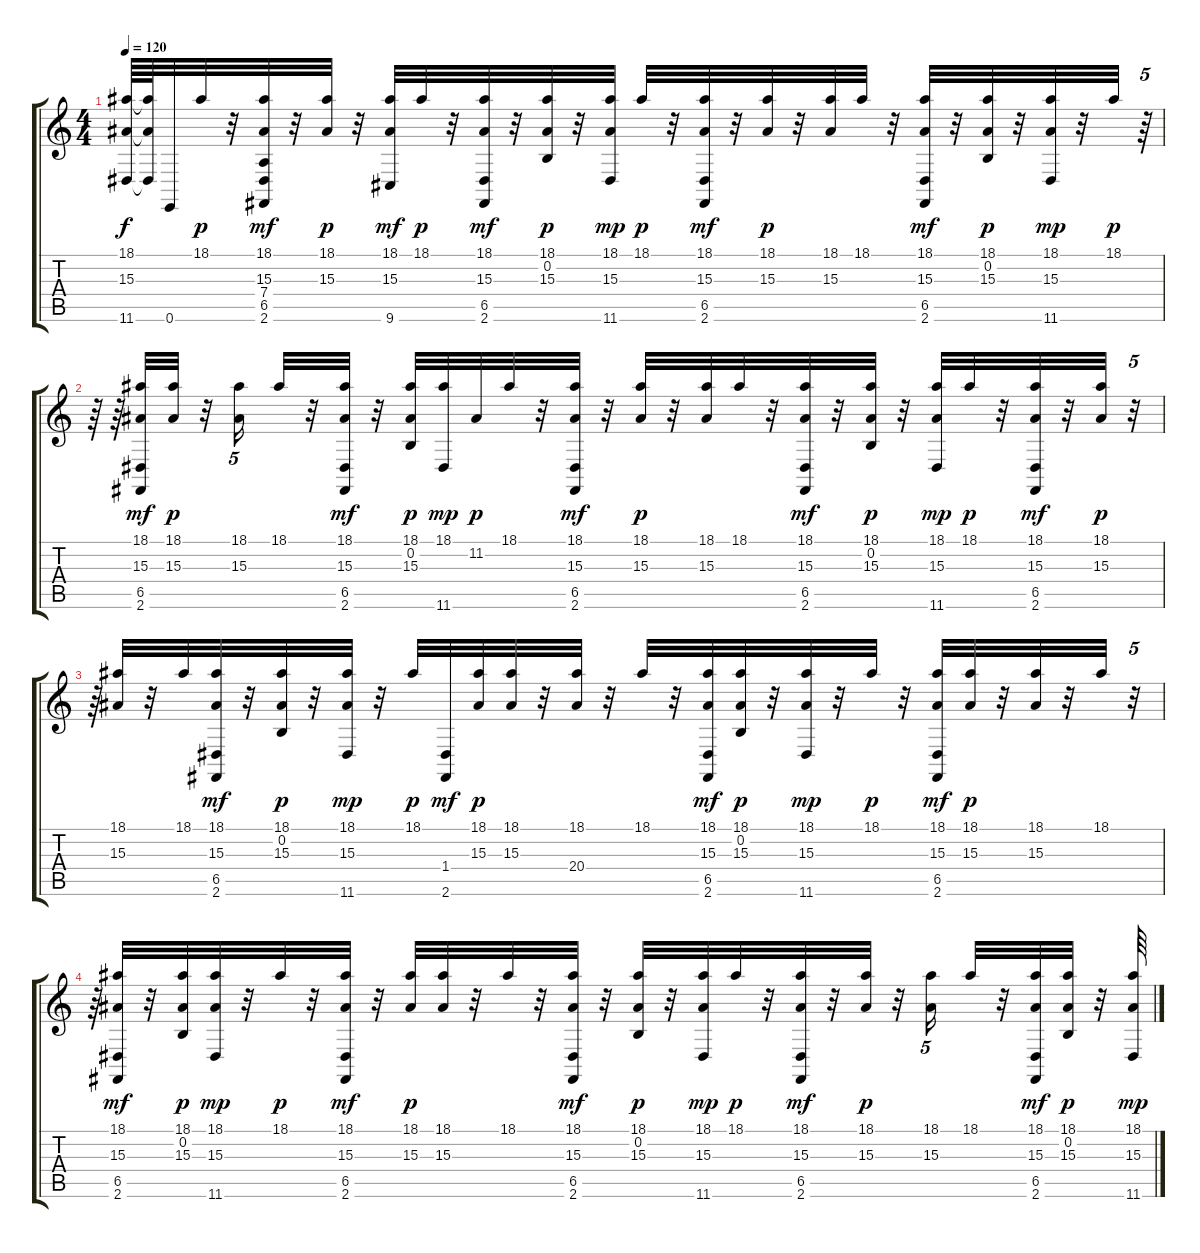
\track "" {instrument drawbarorgan}
\staff {score tabs}
\tuning (E4 B3 G3 D3 A2 E2) {hide}
\ts (4 4)
\tempo 120
\clef g2
\ks c
(18.1{t} 15.3{t} 11.6{t}).64{dy f} (18.1{t} 15.3{t} 11.6{t}).64 0.6.32 18.1.32{dy p} r.32 (18.1 15.3 7.4 6.5 2.6).32{dy mf} r.32 (18.1 15.3).32{dy p} r.32 (18.1 15.3 9.6).32{dy mf} 18.1.32{dy p} r.32 (18.1 15.3 6.5 2.6).32{dy mf} r.32 (18.1 0.2 15.3).32{dy p} r.32 (18.1 15.3 11.6).32{dy mp} 18.1.32{dy p} r.32 (18.1 15.3 6.5 2.6).32{dy mf} r.32 (18.1 15.3).32{dy p} r.32 (18.1 15.3).32 18.1.32 r.32 (18.1 15.3 6.5 2.6).32{dy mf} r.32 (18.1 0.2 15.3).32{dy p} r.32 (18.1 15.3 11.6).32{dy mp} r.32 18.1.32{dy p} r.64{tu (5 4)} |
r.64 r.64 (18.1 15.3 6.5 2.6).32{dy mf} (18.1 15.3).32{dy p} r.32 (18.1 15.3).16{tu (5 4)} 18.1.32 r.32 (18.1 15.3 6.5 2.6).32{dy mf} r.32 (18.1 0.2 15.3).32{dy p} (18.1 11.6).32{dy mp} 11.2.32{dy p} 18.1.32 r.32 (18.1 15.3 6.5 2.6).32{dy mf} r.32 (18.1 15.3).32{dy p} r.32 (18.1 15.3).32 18.1.32 r.32 (18.1 15.3 6.5 2.6).32{dy mf} r.32 (18.1 0.2 15.3).32{dy p} r.32 (18.1 15.3 11.6).32{dy mp} 18.1.32{dy p} r.32 (18.1 15.3 6.5 2.6).32{dy mf} r.32 (18.1 15.3).32{dy p} r.32{tu (5 4)} |
r.64 (18.1 15.3).32 r.32 18.1.32 (18.1 15.3 6.5 2.6).32{dy mf} r.32 (18.1 0.2 15.3).32{dy p} r.32 (18.1 15.3 11.6).32{dy mp} r.32 18.1.32{dy p} (1.4 2.6).32{dy mf} (18.1 15.3).32{dy p} (18.1 15.3).32 r.32 (18.1 20.4).32 r.32 18.1.32 r.32 (18.1 15.3 6.5 2.6).32{dy mf} (18.1 0.2 15.3).32{dy p} r.32 (18.1 15.3 11.6).32{dy mp} r.32 18.1.32{dy p} r.32 (18.1 15.3 6.5 2.6).32{dy mf} (18.1 15.3).32{dy p} r.32 (18.1 15.3).32 r.32 18.1.32 r.32{tu (5 4)} |
r.64 (18.1 15.3 6.5 2.6).32{dy mf} r.32 (18.1 0.2 15.3).32{dy p} (18.1 15.3 11.6).32{dy mp} r.32 18.1.32{dy p} r.32 (18.1 15.3 6.5 2.6).32{dy mf} r.32 (18.1 15.3).32{dy p} (18.1 15.3).32 r.32 18.1.32 r.32 (18.1 15.3 6.5 2.6).32{dy mf} r.32 (18.1 0.2 15.3).32{dy p} r.32 (18.1 15.3 11.6).32{dy mp} 18.1.32{dy p} r.32 (18.1 15.3 6.5 2.6).32{dy mf} r.32 (18.1 15.3).32{dy p} r.32 (18.1 15.3).16{tu (5 4)} 18.1.32 r.32 (18.1 15.3 6.5 2.6).32{dy mf} (18.1 0.2 15.3).32{dy p} r.32 (18.1 15.3 11.6).64{dy mp}
